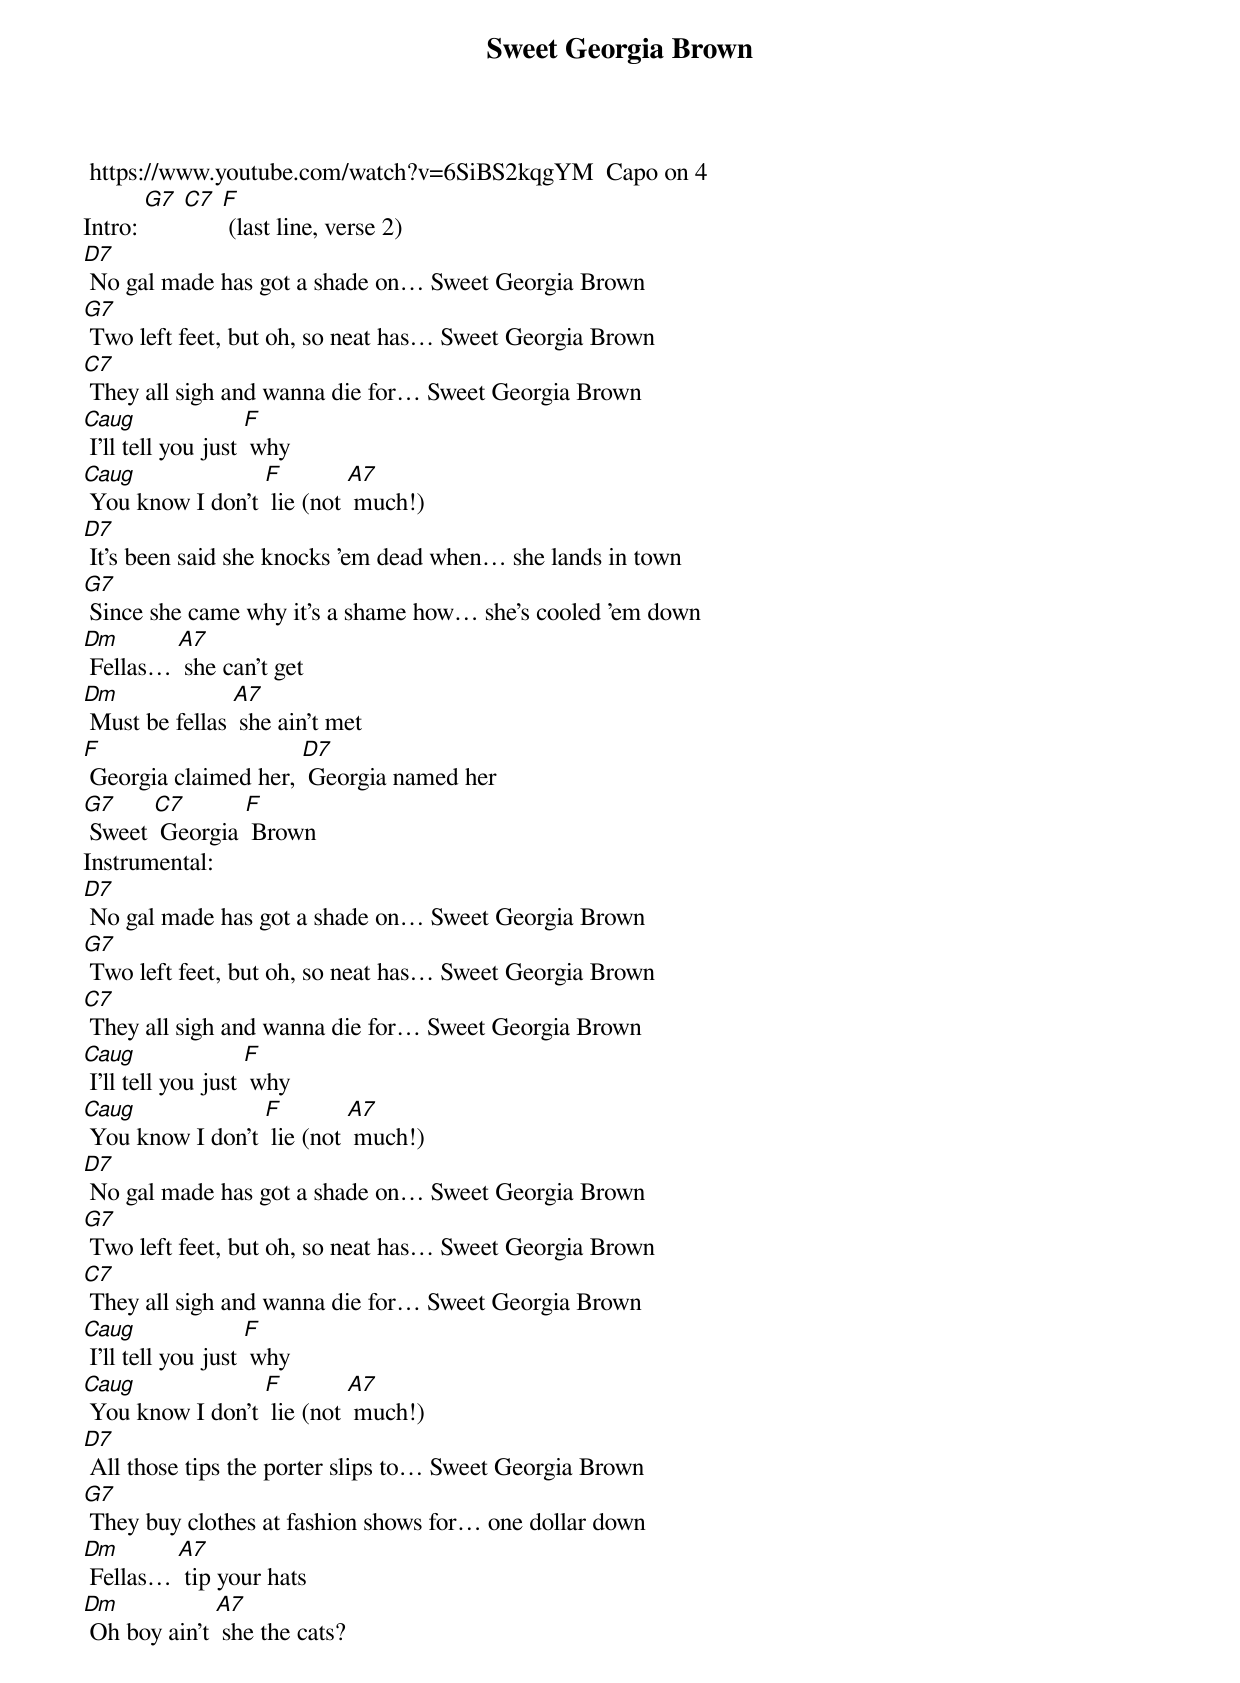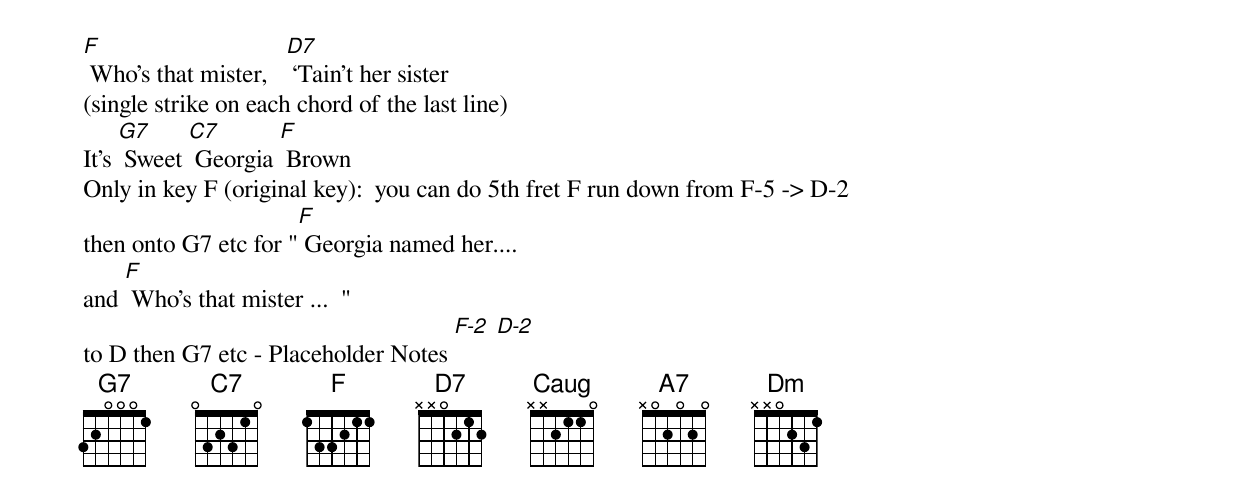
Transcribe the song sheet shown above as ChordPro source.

{t: Sweet Georgia Brown }
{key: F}
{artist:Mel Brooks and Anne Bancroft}
 https://www.youtube.com/watch?v=6SiBS2kqgYM  Capo on 4
Intro: [G7] [C7] [F] (last line, verse 2)
{c: }
[D7] No gal made has got a shade on… Sweet Georgia Brown
[G7] Two left feet, but oh, so neat has… Sweet Georgia Brown
[C7] They all sigh and wanna die for… Sweet Georgia Brown
[Caug] I'll tell you just [F] why
[Caug] You know I don't [F] lie (not [A7] much!)
{c: }
[D7] It's been said she knocks 'em dead when… she lands in town
[G7] Since she came why it's a shame how… she's cooled 'em down
[Dm] Fellas… [A7] she can't get
[Dm] Must be fellas [A7] she ain't met
[F] Georgia claimed her, [D7] Georgia named her
[G7] Sweet [C7] Georgia [F] Brown
{c: }
Instrumental:
[D7] No gal made has got a shade on… Sweet Georgia Brown
[G7] Two left feet, but oh, so neat has… Sweet Georgia Brown
[C7] They all sigh and wanna die for… Sweet Georgia Brown
[Caug] I'll tell you just [F] why
[Caug] You know I don't [F] lie (not [A7] much!)
{c: }
[D7] No gal made has got a shade on… Sweet Georgia Brown
[G7] Two left feet, but oh, so neat has… Sweet Georgia Brown
[C7] They all sigh and wanna die for… Sweet Georgia Brown
[Caug] I'll tell you just [F] why
[Caug] You know I don't [F] lie (not [A7] much!)
{c: }
[D7] All those tips the porter slips to… Sweet Georgia Brown
[G7] They buy clothes at fashion shows for… one dollar down
[Dm] Fellas… [A7] tip your hats
[Dm] Oh boy ain't [A7] she the cats?
[F] Who's that mister,   [D7] ‘Tain't her sister
{c: }
(single strike on each chord of the last line)
It’s [G7] Sweet [C7] Georgia [F] Brown
{c: }
Only in key F (original key):  you can do 5th fret F run down from F-5 -> D-2
then onto G7 etc for "[F] Georgia named her....
and [F] Who's that mister ...  "
to D then G7 etc - Placeholder Notes [F-2] [D-2]
